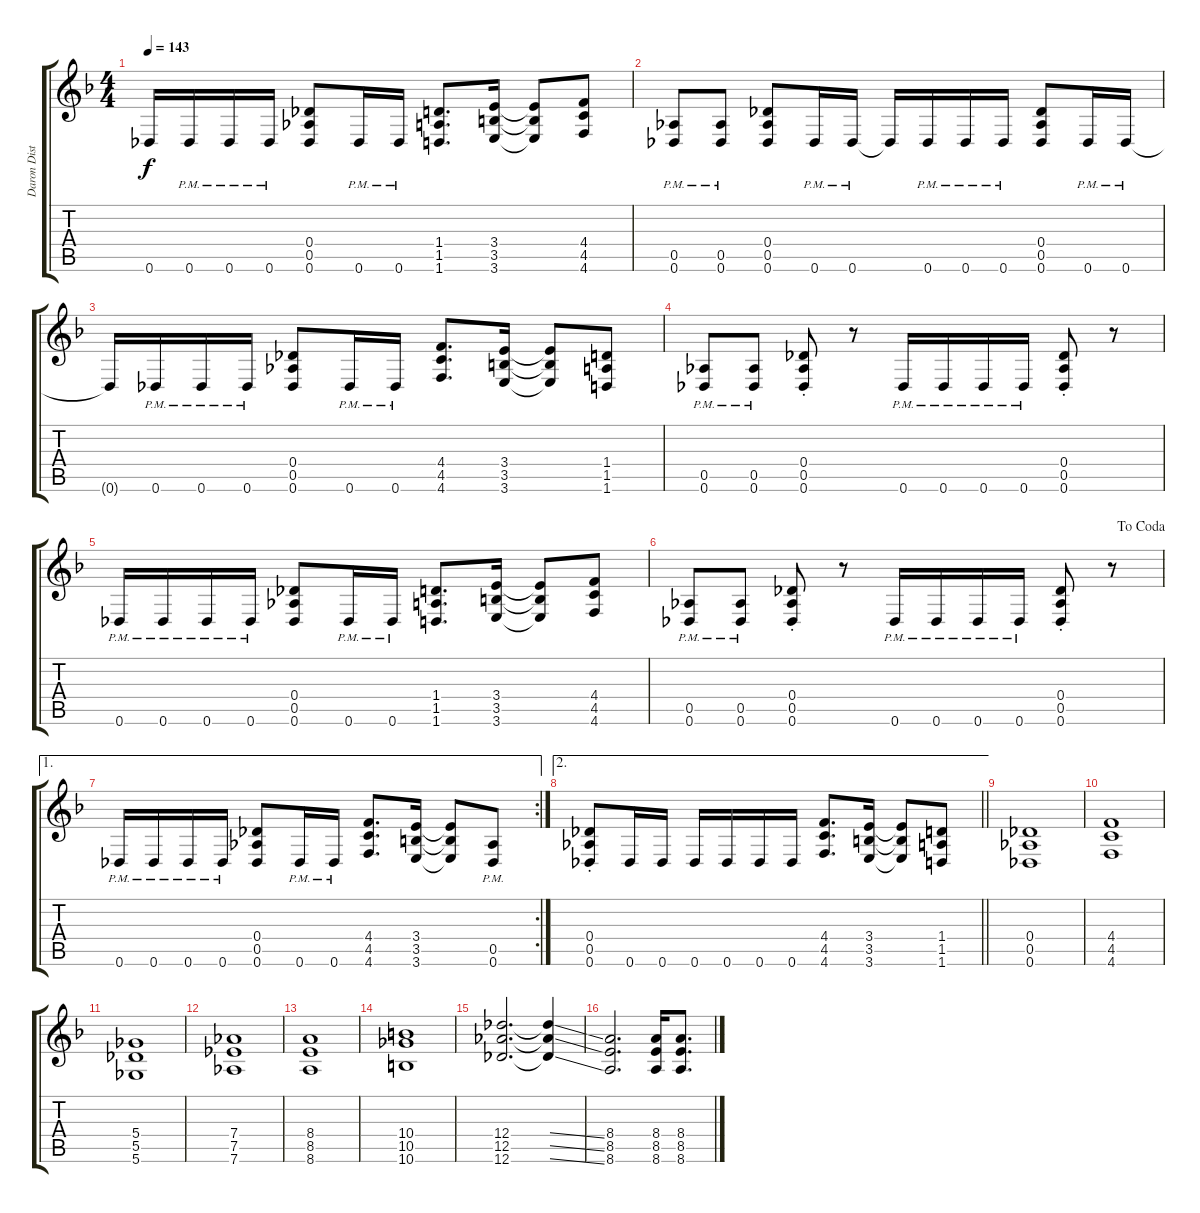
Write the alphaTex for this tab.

\track ("Daron Distorted 2" "Daron Dist") {instrument overdrivenguitar}
\staff {score tabs}
\tuning (Eb4 Bb3 Gb3 Db3 Ab2 Db2) {hide}
\ts (4 4)
\tempo 143
\clef g2
\ks f
0.6{t}.16{dy f} 0.6{pm}.16 0.6{pm}.16 0.6{pm}.16 (0.4 0.5 0.6).8 0.6{pm}.16 0.6{pm}.16 (1.4 1.5 1.6).8{d} (3.4 3.5 3.6).16 (3.4{t} 3.5{t} 3.6{t}).8 (4.4 4.5 4.6).8 |
(0.5{pm} 0.6{pm}).8 (0.5{pm} 0.6{pm}).8 (0.4 0.5 0.6).8 0.6{pm}.16 0.6{pm}.16 0.6{t}.16 0.6{pm}.16 0.6{pm}.16 0.6{pm}.16 (0.4 0.5 0.6).8 0.6{pm}.16 0.6{pm}.16 |
0.6{t}.16 0.6{pm}.16 0.6{pm}.16 0.6{pm}.16 (0.4 0.5 0.6).8 0.6{pm}.16 0.6{pm}.16 (4.4 4.5 4.6).8{d} (3.4 3.5 3.6).16 (3.4{t} 3.5{t} 3.6{t}).8 (1.4 1.5 1.6).8 |
(0.5{pm} 0.6{pm}).8 (0.5{pm} 0.6{pm}).8 (0.4{st} 0.5 0.6).8 r.8 0.6{pm}.16 0.6{pm}.16 0.6{pm}.16 0.6{pm}.16 (0.4{st} 0.5 0.6).8 r.8 |
0.6{pm}.16 0.6{pm}.16 0.6{pm}.16 0.6{pm}.16 (0.4 0.5 0.6).8 0.6{pm}.16 0.6{pm}.16 (1.4 1.5 1.6).8{d} (3.4 3.5 3.6).16 (3.4{t} 3.5{t} 3.6{t}).8 (4.4 4.5 4.6).8 |
\jump dacoda
(0.5{pm} 0.6{pm}).8 (0.5{pm} 0.6{pm}).8 (0.4{st} 0.5 0.6).8 r.8 0.6{pm}.16 0.6{pm}.16 0.6{pm}.16 0.6{pm}.16 (0.4{st} 0.5 0.6).8 r.8 |
\ae 1
\rc 2
0.6{pm}.16 0.6{pm}.16 0.6{pm}.16 0.6{pm}.16 (0.4 0.5 0.6).8 0.6{pm}.16 0.6{pm}.16 (4.4 4.5 4.6).8{d} (3.4 3.5 3.6).16 (3.4{t} 3.5{t} 3.6{t}).8 (0.5{pm} 0.6{pm}).8 |
\ae 2
\barLineRight lightlight
(0.4{st} 0.5{st} 0.6{st}).8 0.6.16 0.6.16 0.6.16 0.6.16 0.6.16 0.6.16 (4.4 4.5 4.6).8{d} (3.4 3.5 3.6).16 (3.4{t} 3.5{t} 3.6{t}).8 (1.4 1.5 1.6).8 |
(0.4 0.5 0.6).1 |
(4.4 4.5 4.6).1 |
(5.4 5.5 5.6).1 |
(7.4 7.5 7.6).1 |
(8.4 8.5 8.6).1 |
(10.4 10.5 10.6).1 |
(12.4 12.5 12.6).2{d} (12.4{ss t} 12.5{ss t} 12.6{ss t}).4 |
(8.4 8.5 8.6).2{d} (8.4 8.5 8.6).16 (8.4 8.5 8.6).8{d}
